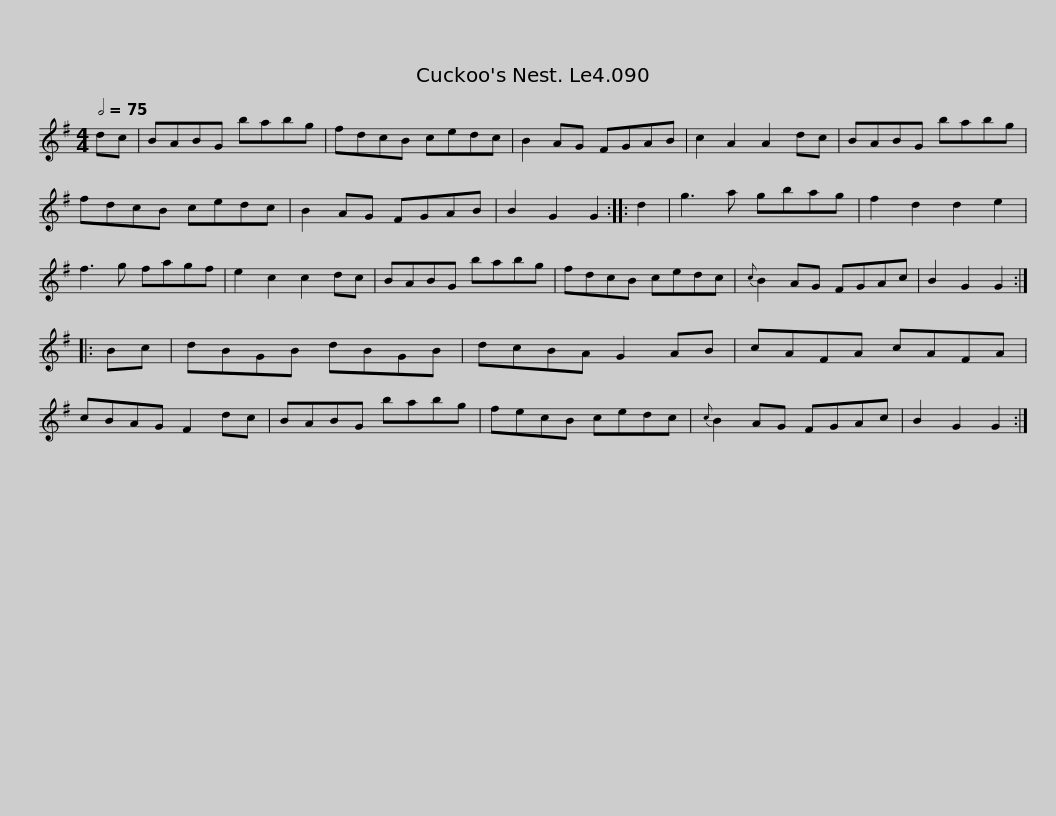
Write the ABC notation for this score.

X:1
L:1/8
Q:1/2=75
M:4/4
I:linebreak $
K:G
V:1 treble
V:1
 dc | BABG babg | fdcB cedc | B2 AG FGAB | c2 A2 A2 dc | %5
 BABG babg |$ fdcB cedc | B2 AG FGAB | B2 G2 G2 :: d2 | %10
 g3 a gbag | f2 d2 d2 e2 | f3 g fagf | e2 c2 c2 dc |$ BABG babg | %15
 fdcB cedc |{c} B2 AG FGAc | B2 G2 G2 :: Bc | dBGB dBGB |$ %20
 dcBA G2 AB | cAFA cAFA | cBAG F2 dc | BABG babg | fecB cedc |$ %25
{c} B2 AG FGAc | B2 G2 G2 :| %27
